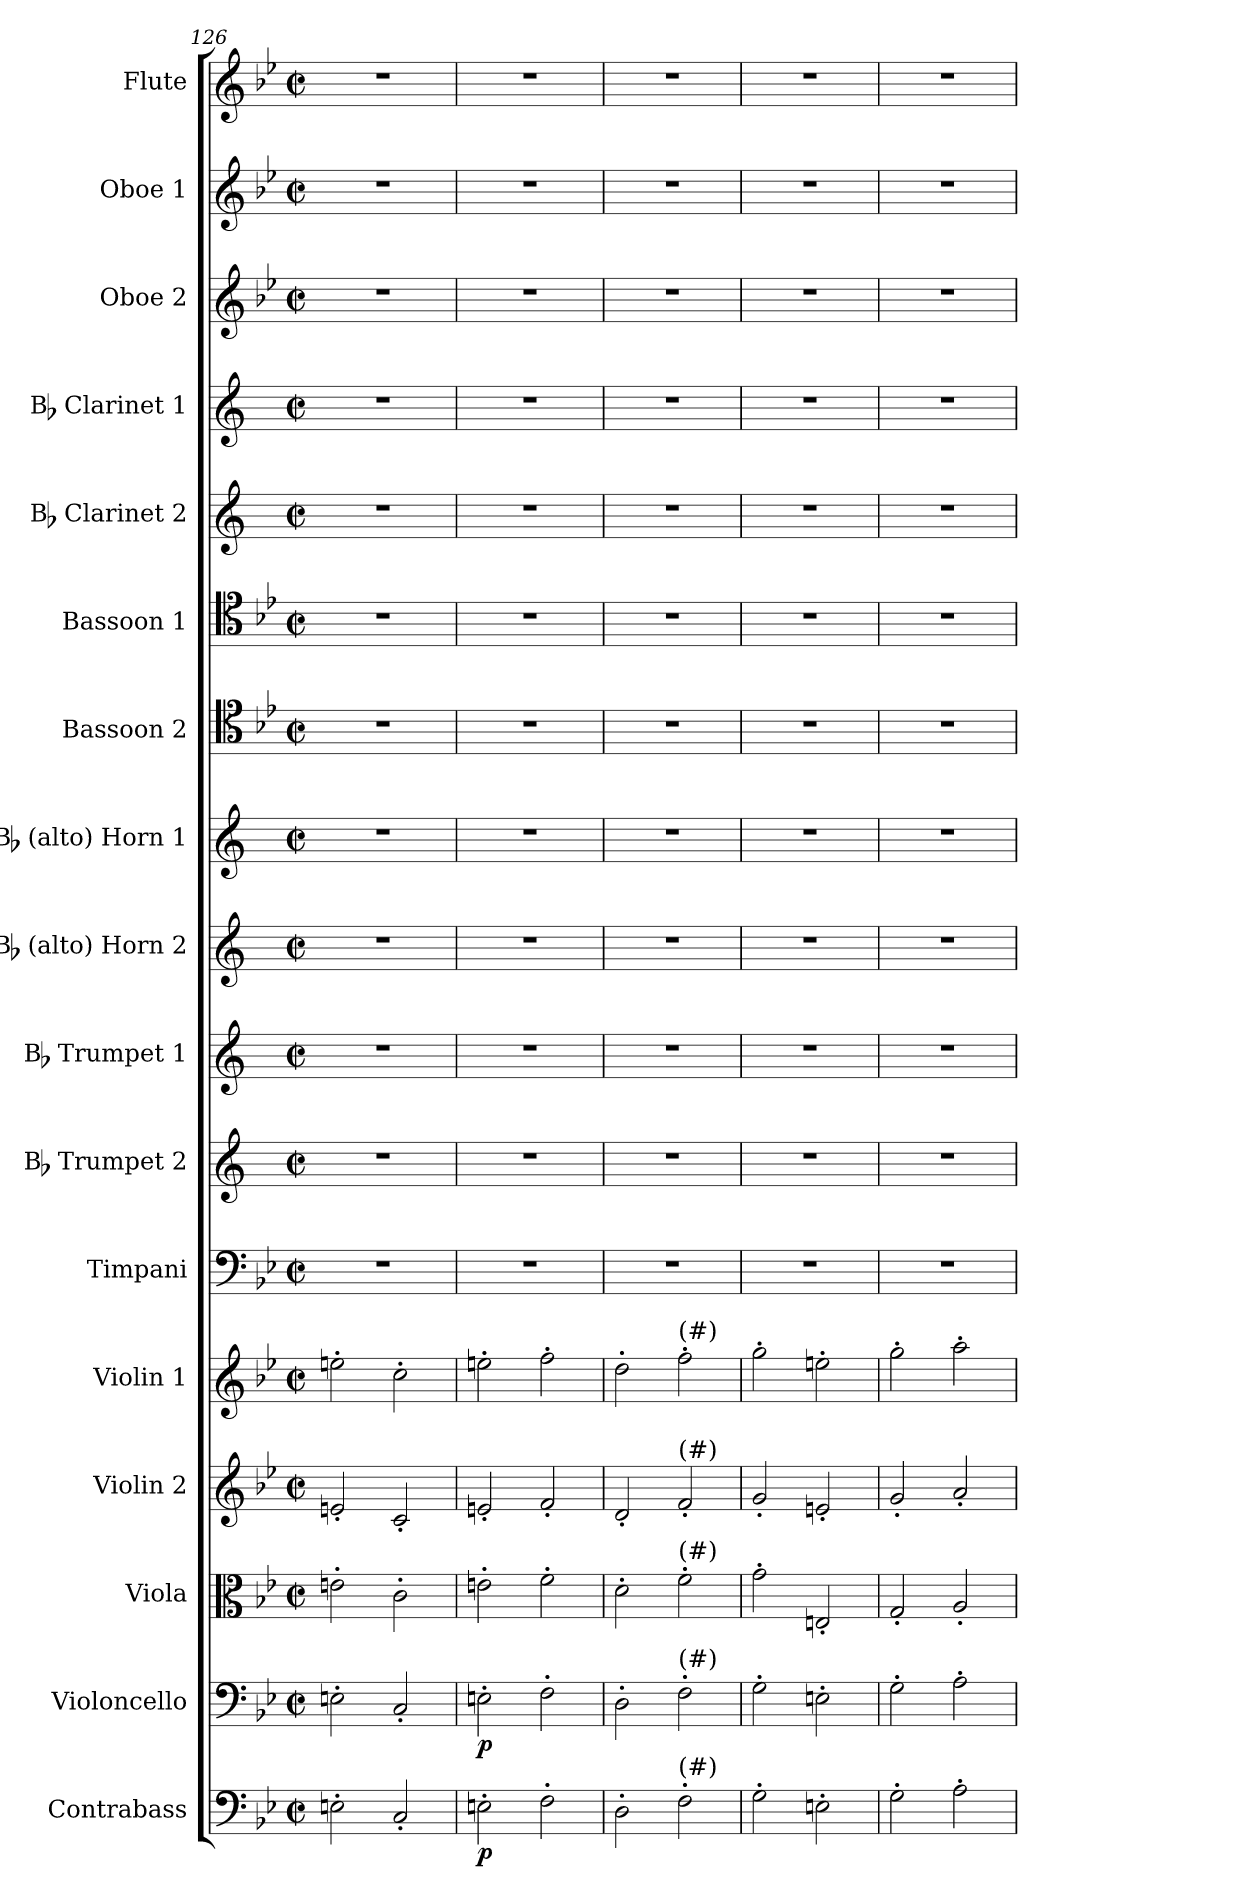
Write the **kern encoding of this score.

**kern	**dynam	**kern	**dynam	**kern	**kern	**kern	**kern	**kern	**kern	**kern	**kern	**kern	**kern	**kern	**kern	**kern	**kern	**kern
*part17	*part17	*part16	*part16	*part15	*part14	*part13	*part12	*part11	*part10	*part9	*part8	*part7	*part6	*part5	*part4	*part3	*part2	*part1
*staff17	*staff17	*staff16	*staff16	*staff15	*staff14	*staff13	*staff12	*staff11	*staff10	*staff9	*staff8	*staff7	*staff6	*staff5	*staff4	*staff3	*staff2	*staff1
*I"Contrabass	*	*I"Violoncello	*	*I"Viola	*I"Violin 2	*I"Violin 1	*I"Timpani	*I"Bb Trumpet 2	*I"Bb Trumpet 1	*I"Bb (alto) Horn 2	*I"Bb (alto) Horn 1	*I"Bassoon 2	*I"Bassoon 1	*I"Bb Clarinet 2	*I"Bb Clarinet 1	*I"Oboe 2	*I"Oboe 1	*I"Flute
*I'Cb	*	*I'Vc	*	*I'Vla	*I'Vln 2	*I'Vln 1	*I'Timp	*I'Tpt 2	*I'Tpt 1	*I'Hn 2	*I'Hn 1	*I'Bsn 2	*I'Bsn 1	*I'Cl 2	*I'Cl 1	*I'Ob 2	*I'Ob 1	*I'Fl
*clefF4	*	*clefF4	*	*clefC3	*clefG2	*clefG2	*clefF4	*clefG2	*clefG2	*clefG2	*clefG2	*clefC4	*clefC4	*clefG2	*clefG2	*clefG2	*clefG2	*clefG2
*ITrd7c12	*	*	*	*	*	*	*	*ITrd1c2	*ITrd1c2	*ITrd1c2	*ITrd1c2	*	*	*ITrd1c2	*ITrd1c2	*	*	*
*k[b-e-]	*	*k[b-e-]	*	*k[b-e-]	*k[b-e-]	*k[b-e-]	*k[b-e-]	*k[b-e-]	*k[b-e-]	*k[b-e-]	*k[b-e-]	*k[b-e-]	*k[b-e-]	*k[b-e-]	*k[b-e-]	*k[b-e-]	*k[b-e-]	*k[b-e-]
*M2/2	*	*M2/2	*	*M2/2	*M2/2	*M2/2	*M2/2	*M2/2	*M2/2	*M2/2	*M2/2	*M2/2	*M2/2	*M2/2	*M2/2	*M2/2	*M2/2	*M2/2
*met(c|)	*	*met(c|)	*	*met(c|)	*met(c|)	*met(c|)	*met(c|)	*met(c|)	*met(c|)	*met(c|)	*met(c|)	*met(c|)	*met(c|)	*met(c|)	*met(c|)	*met(c|)	*met(c|)	*met(c|)
=126	=126	=126	=126	=126	=126	=126	=126	=126	=126	=126	=126	=126	=126	=126	=126	=126	=126	=126
2EEn'\	.	2En'\	.	2en'\	2en'/	2een'\	1r	1r	1r	1r	1r	1r	1r	1r	1r	1r	1r	1r
2CC'/	.	2C'/	.	2c'\	2c'/	2cc'\	.	.	.	.	.	.	.	.	.	.	.	.
=127	=127	=127	=127	=127	=127	=127	=127	=127	=127	=127	=127	=127	=127	=127	=127	=127	=127	=127
!	!LO:DY:b	!	!LO:DY:b	!	!	!	!	!	!	!	!	!	!	!	!	!	!	!
2EEn'\	p	2En'\	p	2en'\	2en'/	2een'\	1r	1r	1r	1r	1r	1r	1r	1r	1r	1r	1r	1r
2FF'\	.	2F'\	.	2f'\	2f'/	2ff'\	.	.	.	.	.	.	.	.	.	.	.	.
=128	=128	=128	=128	=128	=128	=128	=128	=128	=128	=128	=128	=128	=128	=128	=128	=128	=128	=128
2DD'\	.	2D'\	.	2d'\	2d'/	2dd'\	1r	1r	1r	1r	1r	1r	1r	1r	1r	1r	1r	1r
!	!	!	!	!	!	!LO:TX:a:t=(#)	!	!	!	!	!	!	!	!	!	!	!	!
!	!	!	!	!	!LO:TX:a:t=(#)	!	!	!	!	!	!	!	!	!	!	!	!	!
!	!	!	!	!LO:TX:a:t=(#)	!	!	!	!	!	!	!	!	!	!	!	!	!	!
!	!	!LO:TX:a:t=(#)	!	!	!	!	!	!	!	!	!	!	!	!	!	!	!	!
!LO:TX:a:t=(#)	!	!	!	!	!	!	!	!	!	!	!	!	!	!	!	!	!	!
2FF'\	.	2F'\	.	2f'\	2f'/	2ff'\	.	.	.	.	.	.	.	.	.	.	.	.
!!LO:PB:g=z
=129	=129	=129	=129	=129	=129	=129	=129	=129	=129	=129	=129	=129	=129	=129	=129	=129	=129	=129
2GG'\	.	2G'\	.	2g'\	2g'/	2gg'\	1r	1r	1r	1r	1r	1r	1r	1r	1r	1r	1r	1r
2EEn'\	.	2En'\	.	2En'/	2en'/	2een'\	.	.	.	.	.	.	.	.	.	.	.	.
=130	=130	=130	=130	=130	=130	=130	=130	=130	=130	=130	=130	=130	=130	=130	=130	=130	=130	=130
2GG'\	.	2G'\	.	2G'/	2g'/	2gg'\	1r	1r	1r	1r	1r	1r	1r	1r	1r	1r	1r	1r
2AA'\	.	2A'\	.	2A'/	2a'/	2aa'\	.	.	.	.	.	.	.	.	.	.	.	.
=	=	=	=	=	=	=	=	=	=	=	=	=	=	=	=	=	=	=
*-	*-	*-	*-	*-	*-	*-	*-	*-	*-	*-	*-	*-	*-	*-	*-	*-	*-	*-
